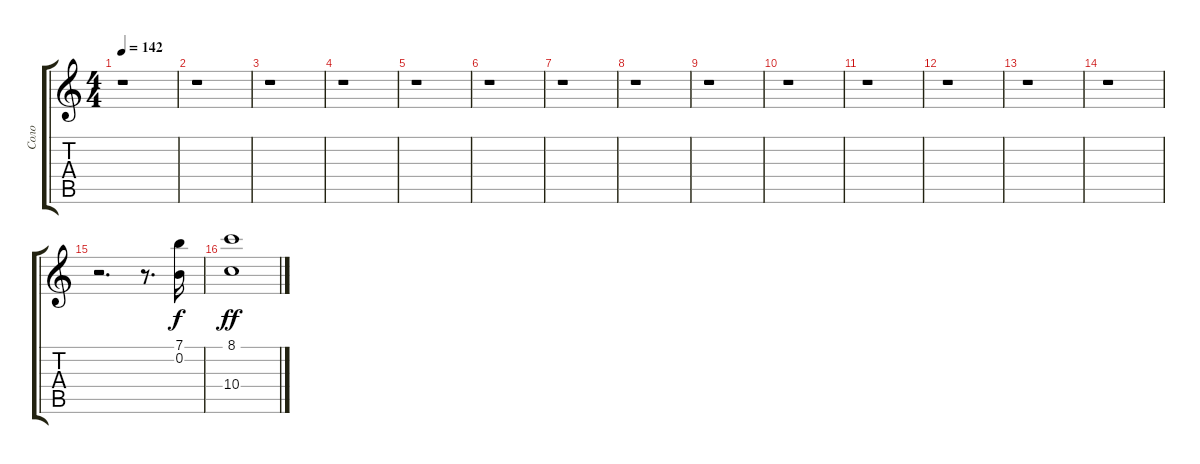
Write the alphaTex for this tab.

\track ("Соло" "Соло") {instrument acousticguitarsteel}
\staff {score tabs}
\tuning (E4 B3 G3 D3 A2 E2) {hide}
\ts (4 4)
\tempo 142
\clef g2
\ks c
r.1{dy f} |
r.1 |
r.1 |
r.1 |
r.1 |
r.1 |
r.1 |
r.1 |
r.1 |
r.1 |
r.1 |
r.1 |
r.1 |
r.1 |
r.2{d} r.8{d} (7.1 0.2).16 |
(8.1 10.4).1{dy ff}
